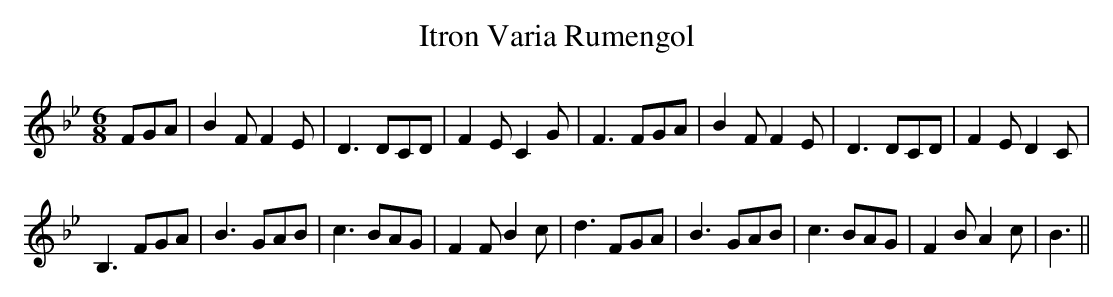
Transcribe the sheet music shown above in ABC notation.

X:1
T:Itron Varia Rumengol
M:6/8
L:1/8
K:Bb
FGA|B2F F2E|D3 DCD|F2E C2G|F3 FGA|B2F F2E|D3 DCD|F2E D2C|
B,3 FGA|B3 GAB|c3 BAG|F2F B2c|d3 FGA|B3 GAB|c3 BAG|F2B A2c|B3||
